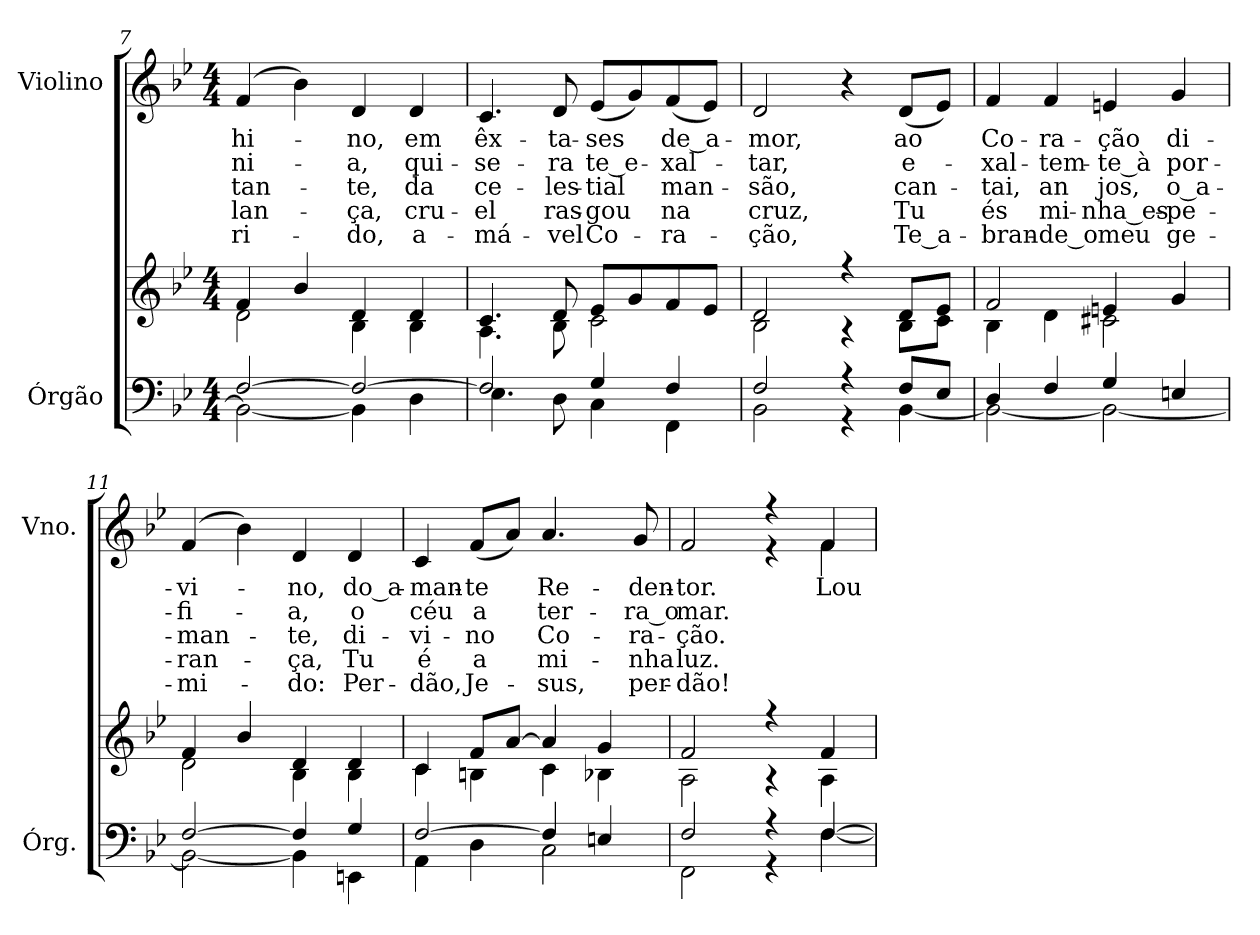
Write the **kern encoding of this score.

**kern	**kern	**kern	**text	**text	**text	**text	**text
*part2	*part2	*part1	*part1	*part1	*part1	*part1	*part1
*staff3	*staff2	*staff1	*staff1	*staff1	*staff1	*staff1	*staff1
*I"Órgão	*	*I"Violino	*	*	*	*	*
*I'Órg.	*	*I'Vno.	*	*	*	*	*
*clefF4	*clefG2	*clefG2	*	*	*	*	*
*k[b-e-]	*k[b-e-]	*k[b-e-]	*	*	*	*	*
*B-:	*B-:	*B-:	*	*	*	*	*
*M4/4	*M4/4	*M4/4	*	*	*	*	*
=7	=7	=7	=7	=7	=7	=7	=7
*^	*^	*	*	*	*	*	*
!	!	!	!	!	!LO:LY:b:color=#000000	!LO:LY:b:color=#000000	!LO:LY:b:color=#000000	!LO:LY:b:color=#000000	!LO:LY:b:color=#000000
[>2Fi/	2BB-i\_<	4fi/	2di\	(4fi/	hi-	-ni-	-tan-	lan-	-ri-
.	.	4b-i/	.	4b-i\)	.	.	.	.	.
!	!	!	!	!	!LO:LY:b:color=#000000	!LO:LY:b:color=#000000	!LO:LY:b:color=#000000	!LO:LY:b:color=#000000	!LO:LY:b:color=#000000
2Fi/_>	4BB-i\]	4di/	4B-i\	4di/	-no,	-a,	-te,	-ça,	-do,
!	!	!	!	!	!LO:LY:b:color=#000000	!LO:LY:b:color=#000000	!LO:LY:b:color=#000000	!LO:LY:b:color=#000000	!LO:LY:b:color=#000000
.	4Di\	4di/	4B-i\	4di/	em	qui-	da	cru-	a-
=8	=8	=8	=8	=8	=8	=8	=8	=8	=8
!	!	!	!	!	!LO:LY:b:color=#000000	!LO:LY:b:color=#000000	!LO:LY:b:color=#000000	!LO:LY:b:color=#000000	!LO:LY:b:color=#000000
2Fi/]	4.E-i\	4.ci/	4.Ai\	4.ci/	êx-	-se-	ce-	-el	-má-
!	!	!	!	!	!LO:LY:b:color=#000000	!LO:LY:b:color=#000000	!LO:LY:b:color=#000000	!LO:LY:b:color=#000000	!LO:LY:b:color=#000000
.	8Di\	8di/	8B-i\	8di/	-ta-	-ra	-les-	ras-	-vel
!	!	!	!	!	!LO:LY:b:color=#000000	!LO:LY:b:color=#000000	!LO:LY:b:color=#000000	!LO:LY:b:color=#000000	!LO:LY:b:color=#000000
4Gi/	4Ci\	8e-i/L	2ci\	(8e-i/L	-ses	te_e-	-tial	-gou	Co-
.	.	8gi/	.	8gi/)	.	.	.	.	.
!	!	!	!	!	!LO:LY:b:color=#000000	!LO:LY:b:color=#000000	!LO:LY:b:color=#000000	!LO:LY:b:color=#000000	!LO:LY:b:color=#000000
4Fi/	4FFi\	8fi/	.	(8fi/	de_a-	-xal-	man-	na	-ra-
.	.	8e-i/J	.	8e-i/J)	.	.	.	.	.
=9	=9	=9	=9	=9	=9	=9	=9	=9	=9
!	!	!	!	!	!LO:LY:b:color=#000000	!LO:LY:b:color=#000000	!LO:LY:b:color=#000000	!LO:LY:b:color=#000000	!LO:LY:b:color=#000000
2Fi/	2BB-i\	2di/	2B-i\	2di/	-mor,	-tar,	-são,	cruz,	-ção,
4r	4r	4r	4r	4r	.	.	.	.	.
!	!	!	!	!	!LO:LY:b:color=#000000	!LO:LY:b:color=#000000	!LO:LY:b:color=#000000	!LO:LY:b:color=#000000	!LO:LY:b:color=#000000
8Fi/L	[<4BB-i\	8di/L	8B-i\L	(8di/L	ao	e-	can-	Tu	Te_a-
8E-i/J	.	8e-i/J	8ci\J	8e-i/J)	.	.	.	.	.
!!LO:LB:g=z
=10	=10	=10	=10	=10	=10	=10	=10	=10	=10
!	!	!	!	!	!LO:LY:b:color=#000000	!LO:LY:b:color=#000000	!LO:LY:b:color=#000000	!LO:LY:b:color=#000000	!LO:LY:b:color=#000000
4Di/	2BB-i\_<	2fi/	4B-i\	4fi/	Co-	-xal-	-tai,	és	-bran-
!	!	!	!	!	!LO:LY:b:color=#000000	!LO:LY:b:color=#000000	!LO:LY:b:color=#000000	!LO:LY:b:color=#000000	!LO:LY:b:color=#000000
4Fi/	.	.	4di\	4fi/	-ra-	-tem-	an	mi-	-de_o
!	!	!	!	!	!LO:LY:b:color=#000000	!LO:LY:b:color=#000000	!LO:LY:b:color=#000000	!LO:LY:b:color=#000000	!LO:LY:b:color=#000000
4Gi/	2BB-i\_<	4eni/	2c#Xi\	4eni/	-ção	-te_à	jos,	-nha_es-	meu
!	!	!	!	!	!LO:LY:b:color=#000000	!LO:LY:b:color=#000000	!LO:LY:b:color=#000000	!LO:LY:b:color=#000000	!LO:LY:b:color=#000000
4Eni/	.	4gi/	.	4gi/	di-	por-	o_a-	-pe-	ge-
=11	=11	=11	=11	=11	=11	=11	=11	=11	=11
!	!	!	!	!	!LO:LY:b:color=#000000	!LO:LY:b:color=#000000	!LO:LY:b:color=#000000	!LO:LY:b:color=#000000	!LO:LY:b:color=#000000
[>2Fi/	2BB-i\_<	4fi/	2di\	(4fi/	-vi-	-fi-	-man-	-ran-	-mi-
.	.	4b-i/	.	4b-i\)	.	.	.	.	.
!	!	!	!	!	!LO:LY:b:color=#000000	!LO:LY:b:color=#000000	!LO:LY:b:color=#000000	!LO:LY:b:color=#000000	!LO:LY:b:color=#000000
4Fi/]	4BB-i\]	4di/	4B-i\	4di/	-no,	-a,	-te,	-ça,	-do:
!	!	!	!	!	!LO:LY:b:color=#000000	!LO:LY:b:color=#000000	!LO:LY:b:color=#000000	!LO:LY:b:color=#000000	!LO:LY:b:color=#000000
4Gi/	4EEni\	4di/	4B-i\	4di/	do_a-	o	di-	Tu	Per-
=12	=12	=12	=12	=12	=12	=12	=12	=12	=12
!	!	!	!	!	!LO:LY:b:color=#000000	!LO:LY:b:color=#000000	!LO:LY:b:color=#000000	!LO:LY:b:color=#000000	!LO:LY:b:color=#000000
[>2Fi/	4AAi\	4ci/	4ci\	4ci/	-man-	céu	-vi-	é	-dão,
!	!	!	!	!	!LO:LY:b:color=#000000	!LO:LY:b:color=#000000	!LO:LY:b:color=#000000	!LO:LY:b:color=#000000	!LO:LY:b:color=#000000
.	4Di\	8fi/L	4Bni\	(8fi/L	-te	a	-no	a	Je-
.	.	[>8ai/J	.	8ai/J)	.	.	.	.	.
!	!	!	!	!	!LO:LY:b:color=#000000	!LO:LY:b:color=#000000	!LO:LY:b:color=#000000	!LO:LY:b:color=#000000	!LO:LY:b:color=#000000
4Fi/]	2Ci\	4ai/]	4ci\	4.ai/	Re-	ter-	Co-	mi-	-sus,
4Eni/	.	4gi/	4B-Xi\	.	.	.	.	.	.
!	!	!	!	!	!LO:LY:b:color=#000000	!LO:LY:b:color=#000000	!LO:LY:b:color=#000000	!LO:LY:b:color=#000000	!LO:LY:b:color=#000000
.	.	.	.	8gi/	-den-	-ra_o	-ra-	-nha	per-
=13	=13	=13	=13	=13	=13	=13	=13	=13	=13
!	!	!	!	!	!LO:LY:b:color=#000000	!LO:LY:b:color=#000000	!LO:LY:b:color=#000000	!LO:LY:b:color=#000000	!LO:LY:b:color=#000000
*	*	*	*	*^	*	*	*	*	*
2Fi/	2FFi\	2fi/	2Ai\	2fi/	2ryy	-tor.	mar.	-ção.	luz.	-dão!
4r	4r	4r	4r	4r	4r	.	.	.	.	.
!	!	!	!	!	!	!LO:LY:b:color=#000000	!	!	!	!
[>4Fi/	[<4Fi\	4fi/	4Ai\	4fi/	4fi\	Lou-	.	.	.	.
*v	*v	*	*	*v	*v	*	*	*	*	*
*	*v	*v	*	*	*	*	*	*
=	=	=	=	=	=	=	=
*-	*-	*-	*-	*-	*-	*-	*-
